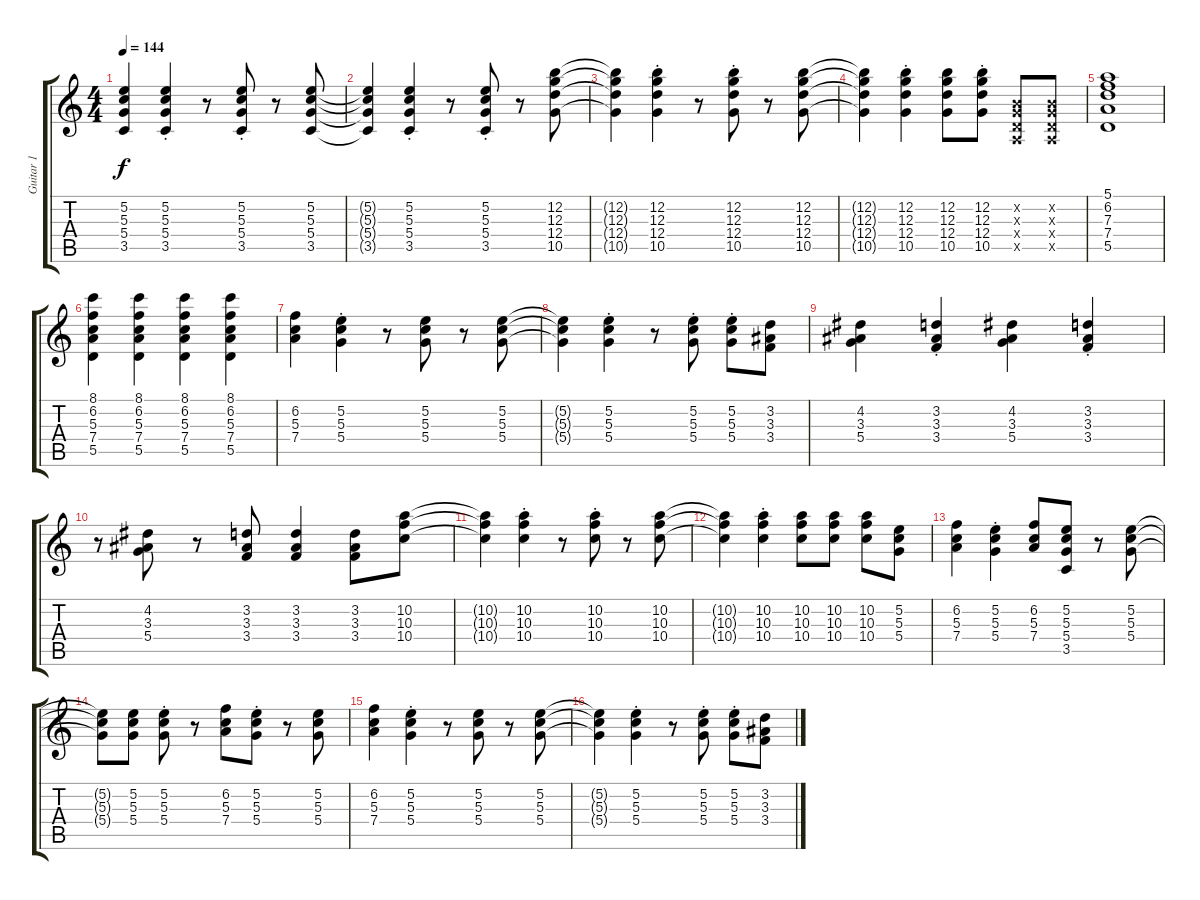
\track ("Guitar 1" "Guitar 1") {instrument overdrivenguitar}
\staff {score tabs}
\tuning (E4 B3 G3 D3 A2 E2) {hide}
\ts (4 4)
\tempo 144
\clef g2
\ks c
(5.2{t} 5.3{t} 5.4{t} 3.5{t}).4{dy f} (5.2{st} 5.3 5.4 3.5).4 r.8 (5.2{st} 5.3 5.4 3.5{st}).8 r.8 (5.2 5.3 5.4 3.5).8 |
(5.2{t} 5.3{t} 5.4{t} 3.5{t}).4 (5.2{st} 5.3 5.4 3.5).4 r.8 (5.2{st} 5.3 5.4 3.5).8 r.8 (12.2 12.3 12.4 10.5).8 |
(12.2{t} 12.3{t} 12.4{t} 10.5{t}).4 (12.2{st} 12.3 12.4 10.5).4 r.8 (12.2{st} 12.3 12.4 10.5).8 r.8 (12.2 12.3 12.4 10.5).8 |
(12.2{t} 12.3{t} 12.4{t} 10.5{t}).4 (12.2{st} 12.3 12.4 10.5).4 (12.2 12.3 12.4 10.5).8 (12.2{st} 12.3 12.4 10.5).8 (0.2{x} 0.3{x} 0.4{x} 0.5{x}).8 (0.2{x} 0.3{x} 0.4{x} 0.5{x}).8 |
(5.1 6.2 7.3 7.4 5.5).1 |
(8.1 6.2 5.3 7.4 5.5).4 (8.1 6.2 5.3 7.4 5.5).4 (8.1 6.2 5.3 7.4 5.5).4 (8.1 6.2 5.3 7.4 5.5).4 |
(6.2 5.3 7.4).4 (5.2{st} 5.3 5.4).4 r.8 (5.2 5.3 5.4).8 r.8 (5.2 5.3 5.4).8 |
(5.2{t} 5.3{t} 5.4{t}).4 (5.2{st} 5.3 5.4).4 r.8 (5.2{st} 5.3 5.4).8 (5.2{st} 5.3 5.4).8 (3.2 3.3 3.4).8 |
(4.2 3.3 5.4).4 (3.2{st} 3.3 3.4).4 (4.2 3.3 5.4).4 (3.2{st} 3.3 3.4).4 |
r.8 (4.2 3.3 5.4).8 r.8 (3.2 3.3 3.4).8 (3.2 3.3 3.4).4 (3.2 3.3 3.4).8 (10.2 10.3 10.4).8 |
(10.2{t} 10.3{t} 10.4{t}).4 (10.2{st} 10.3 10.4).4 r.8 (10.2{st} 10.3 10.4).8 r.8 (10.2 10.3 10.4).8 |
(10.2{t} 10.3{t} 10.4{t}).4 (10.2{st} 10.3 10.4).4 (10.2 10.3 10.4).8 (10.2 10.3 10.4).8 (10.2 10.3 10.4).8 (5.2 5.3 5.4).8 |
(6.2 5.3 7.4).4 (5.2{st} 5.3 5.4).4 (6.2 5.3 7.4).8 (5.2 5.3 5.4 3.5).8 r.8 (5.2 5.3 5.4).8 |
(5.2{t} 5.3{t} 5.4{t}).8 (5.2 5.3 5.4).8 (5.2{st} 5.3 5.4).8 r.8 (6.2 5.3 7.4).8 (5.2{st} 5.3 5.4).8 r.8 (5.2 5.3 5.4).8 |
(6.2 5.3 7.4).4 (5.2{st} 5.3 5.4).4 r.8 (5.2 5.3 5.4).8 r.8 (5.2 5.3 5.4).8 |
(5.2{t} 5.3{t} 5.4{t}).4 (5.2{st} 5.3 5.4).4 r.8 (5.2{st} 5.3 5.4).8 (5.2{st} 5.3 5.4).8 (3.2 3.3 3.4).8
